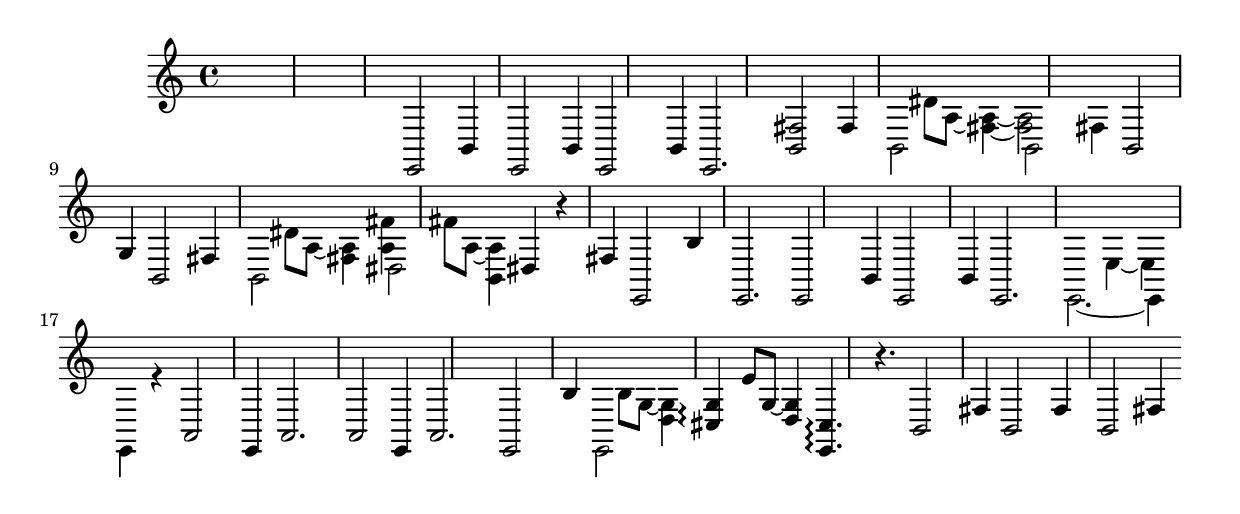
\relative {
  %\set Staff.connectArpeggios = ##t
  %\time 3/4
  %\key e \minor
  %\clef "treble_8"
  s2.
  s2.
  s2.
  %\repeat volta 2 {
    % meas. 4
    e,2 b'4
    e,2 b'4
    e,2 b'4
    e,2.
    <b' fis'>2 fis'4
    % meas. 9
    \voices 2,4 << { b,2 s4 } \\ { s4 dis'8 a~ <fis~ a~>4 } >>
    \voices 2,4 << { b,2 fis'4 } \\ { <fis a>2 s4 } >>
    b,2 g'4
    b,2 fis'4
    \voices 2,4 << { b,2 s4 } \\ { s4 dis'8 a~ <fis a>4 } >>
    % meas. 14
    \voices 2,4 << { dis2 s4 } \\ { <a' fis'>4 fis'8 a,~ <b, a'>4 } >>
    dis4 r fis
    e,2 b''4
    %\alternative {
      %\volta 1 {
        e,,2.
        e2 b'4
        e,2 b'4
      %}
      %\volta 2 {
        e,2.
      %}
    %}
  %}
  % meas. 21
  \voices 2,4 << { e2.~ } \\ { s2 e'4~ } >>
  \voices 2,4 << { e,4 e r } \\ { e' s2 } >>
  a,2\arpeggio e4
  a2.
  a2\arpeggio e4
  a2.
  % meas. 27
  e2 b''4
  \voices 2,4 << { e,,2 s4 } \\ { s4 b''8 g~ <d g>4 } >>
  <cis g'>4\arpeggio e'8 g,~ <d g>4
  <e, cis'>4.\arpeggio r4.
  b'2 fis'4
  b,2 fis'4
  b,2 fis'4
  % meas. 34
}
